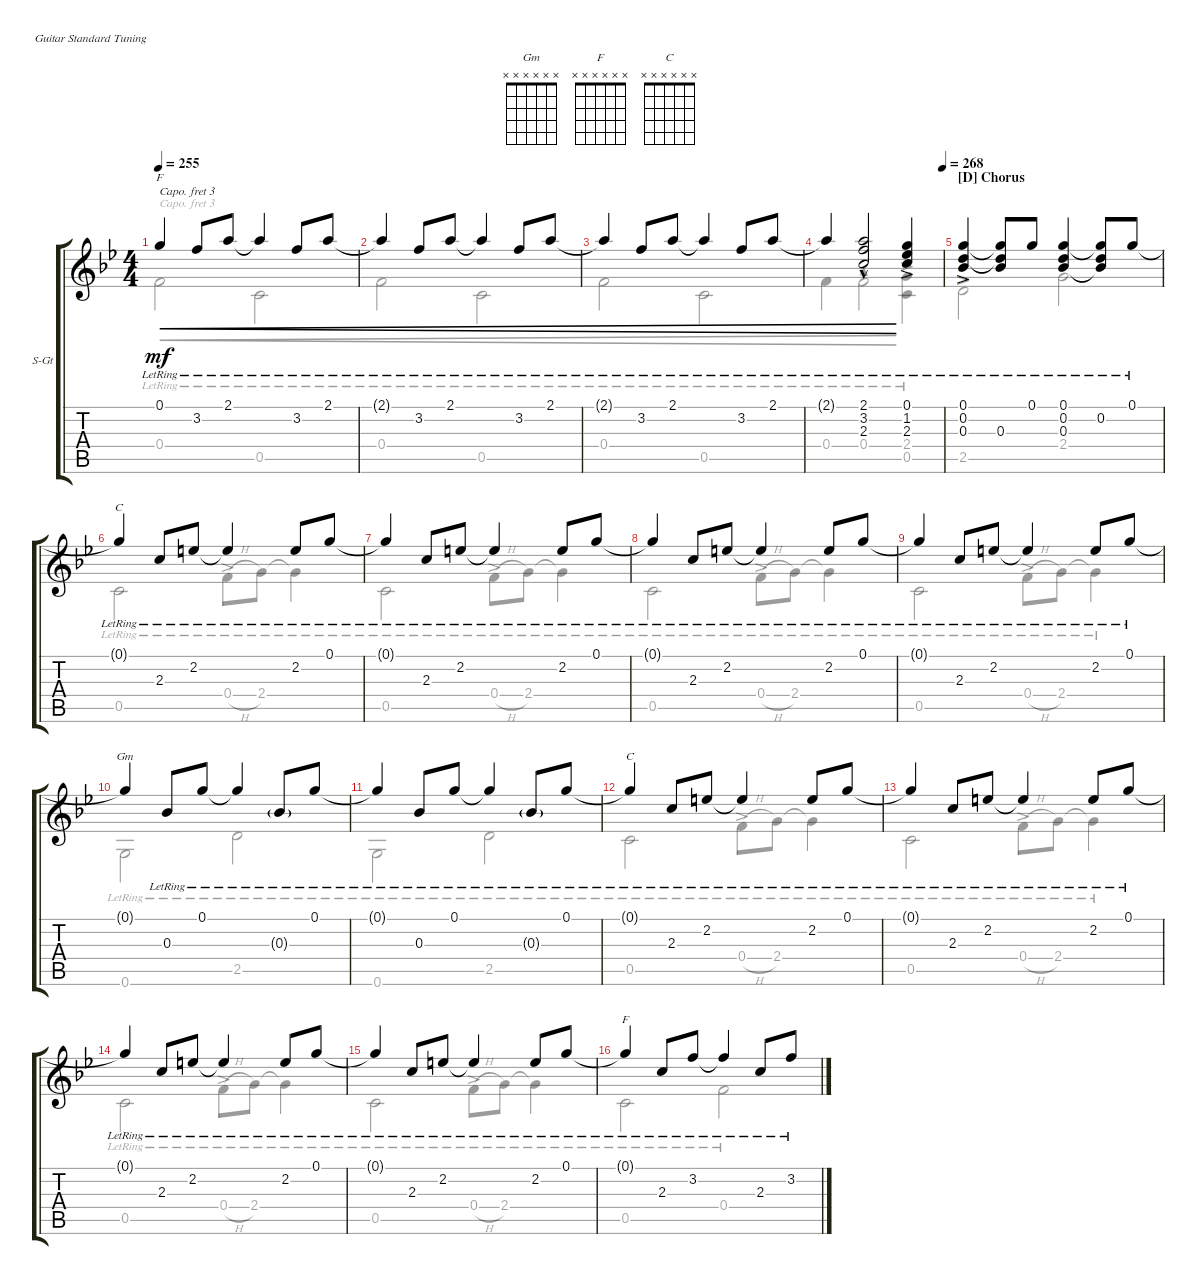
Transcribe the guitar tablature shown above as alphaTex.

\defaultSystemsLayout 4
\bracketExtendMode groupsimilarinstruments
\firstSystemTrackNameOrientation horizontal
\otherSystemsTrackNameOrientation horizontal
\track ("Paul's Guitar" "S-Gt") {instrument acousticguitarsteel}
\staff {score tabs}
\capo 3
\tuning (E4 B3 G3 D3 A2 E2)
\chord ("Gm" x x x x x x)
\chord ("F" x x x x x x)
\chord ("C" x x x x x x)
\voice
\ts (4 4)
\tempo 255
\clef g2
\ks gminor
0.1{lr t}.4{ch "F" cre dy mf} 3.2{lr}.8{cre} 2.1{lr}.8{cre} 2.1{lr t}.4{cre} 3.2{lr}.8{cre} 2.1{lr}.8{cre} |
2.1{lr t}.4{cre} 3.2{lr}.8{cre} 2.1{lr}.8{cre} 2.1{lr t}.4{cre} 3.2{lr}.8{cre} 2.1{lr}.8{cre} |
2.1{lr t}.4{cre} 3.2{lr}.8{cre} 2.1{lr}.8{cre} 2.1{lr t}.4{cre} 3.2{lr}.8{cre} 2.1{lr}.8{cre} |
\tempo (268 1)
2.1{lr t}.4{cre} (3.2{hac lr} 2.1{hac lr} 2.3{hac lr}).2{cre} (0.1{ac lr} 1.2{ac lr} 2.3{ac lr}).4 |
\section ("D" "Chorus")
(0.1{ac lr} 0.2{ac} 0.3{ac}).4 (0.3{lr} 0.1{t} 0.2{t}).8 0.1{lr}.8 (0.1{lr} 0.2 0.3).4 (0.3{lr t} 0.1{t} 0.2).8 0.1{lr}.8 |
0.1{lr t}.4{ch "C"} 2.3{lr}.8 2.2{lr}.8 2.2{lr t}.4 2.2{lr}.8 0.1{lr}.8 |
0.1{lr t}.4 2.3{lr}.8 2.2{lr}.8 2.2{lr t}.4 2.2{lr}.8 0.1{lr}.8 |
0.1{lr t}.4 2.3{lr}.8 2.2{lr}.8 2.2{lr t}.4 2.2{lr}.8 0.1{lr}.8 |
0.1{lr t}.4 2.3{lr}.8 2.2{lr}.8 2.2{lr t}.4 2.2{lr}.8 0.1{lr}.8 |
0.1{t}.4{ch "Gm"} 0.3{lr}.8 0.1{lr}.8 0.1{lr t}.4 0.3{g lr}.8 0.1{lr}.8 |
0.1{lr t}.4 0.3{lr}.8 0.1{lr}.8 0.1{lr t}.4 0.3{g lr}.8 0.1{lr}.8 |
0.1{lr t}.4{ch "C"} 2.3{lr}.8 2.2{lr}.8 2.2{lr t}.4 2.2{lr}.8 0.1{lr}.8 |
0.1{lr t}.4 2.3{lr}.8 2.2{lr}.8 2.2{lr t}.4 2.2{lr}.8 0.1{lr}.8 |
0.1{lr t}.4 2.3{lr}.8 2.2{lr}.8 2.2{lr t}.4 2.2{lr}.8 0.1{lr}.8 |
0.1{lr t}.4 2.3{lr}.8 2.2{lr}.8 2.2{lr t}.4 2.2{lr}.8 0.1{lr}.8 |
0.1{lr t}.4{ch "F"} 2.3{lr}.8 3.2{lr}.8 3.2{lr t}.4 2.3{lr}.8 3.2{lr}.8
\voice
\clef g2
\ottava regular
\simile none
\ks gminor
0.4{lr}.2{cre dy mf} 0.5{lr}.2{cre} |
0.4{lr}.2{cre} 0.5{lr}.2{cre} |
0.4{lr}.2{cre} 0.5{lr}.2{cre} |
0.4{lr}.4{cre} 0.4{hac lr}.2{cre} (2.4{ac lr} 0.5{ac lr}).4 |
2.5{ac}.2 2.4.2 |
0.5{lr}.2 0.4{h ac lr}.8 2.4{lr}.8 2.4{lr t}.4 |
0.5{lr}.2 0.4{h ac lr}.8 2.4{lr}.8 2.4{lr t}.4 |
0.5{lr}.2 0.4{h ac lr}.8 2.4{lr}.8 2.4{lr t}.4 |
0.5{lr}.2 0.4{h ac lr}.8 2.4{lr}.8 2.4{lr t}.4 |
0.6{lr}.2 2.5{lr}.2 |
0.6{lr}.2 2.5{lr}.2 |
0.5{lr}.2 0.4{h ac lr}.8 2.4{lr}.8 2.4{lr t}.4 |
0.5{lr}.2 0.4{h ac lr}.8 2.4{lr}.8 2.4{lr t}.4 |
0.5{lr}.2 0.4{h ac lr}.8 2.4{lr}.8 2.4{lr t}.4 |
0.5{lr}.2 0.4{h ac lr}.8 2.4{lr}.8 2.4{lr t}.4 |
0.5{lr}.2 0.4{lr}.2
